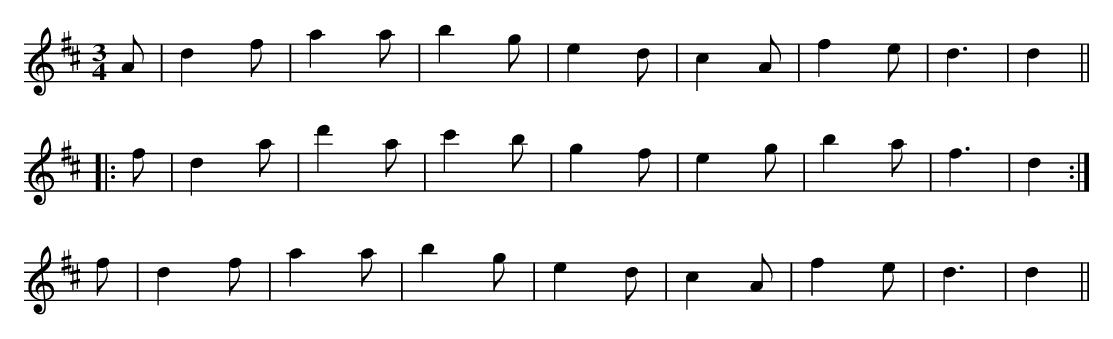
X:1
M:3/4
K:D
A|d2f|a2a|b2g|e2d|c2A|f2e|d3|d2||
|:f|d2a|d'2a|c'2b|g2f|e2g|b2a|f3|d2:|
f|d2f|a2a|b2g|e2d|c2A|f2e|d3|d2||
